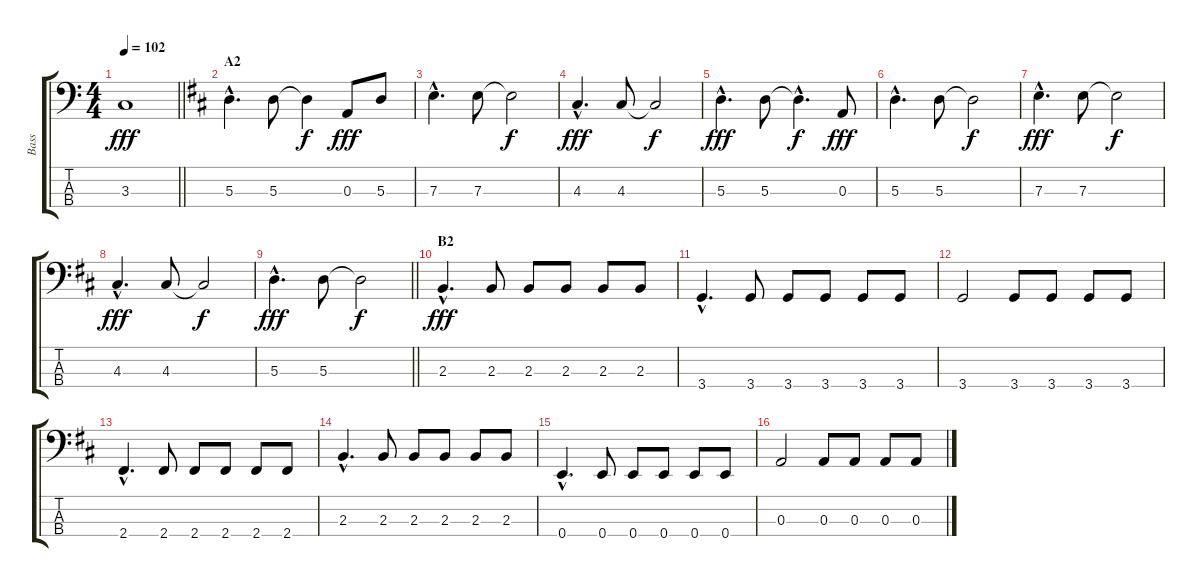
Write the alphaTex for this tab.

\track ("Bass" "Bass") {instrument electricbassfinger}
\staff {score tabs}
\tuning (G2 D2 A1 E1) {hide}
\ts (4 4)
\tempo 102
\clef f4
\barLineRight lightlight
\ks c
3.3.1{dy fff} |
\section ("" "A2")
\ks d
5.3{hac}.4{d} 5.3.8 5.3{t}.4{dy f} 0.3.8{dy fff} 5.3.8 |
7.3{hac}.4{d} 7.3.8 7.3{t}.2{dy f} |
4.3{hac}.4{d dy fff} 4.3.8 4.3{t}.2{dy f} |
5.3{hac}.4{d dy fff} 5.3.8 5.3{hac t}.4{d dy f} 0.3.8{dy fff} |
5.3{hac}.4{d} 5.3.8 5.3{t}.2{dy f} |
7.3{hac}.4{d dy fff} 7.3.8 7.3{t}.2{dy f} |
4.3{hac}.4{d dy fff} 4.3.8 4.3{t}.2{dy f} |
\barLineRight lightlight
5.3{hac}.4{d dy fff} 5.3.8 5.3{t}.2{dy f} |
\section ("" "B2")
2.3{hac}.4{d dy fff} 2.3.8 2.3.8 2.3.8 2.3.8 2.3.8 |
3.4{hac}.4{d} 3.4.8 3.4.8 3.4.8 3.4.8 3.4.8 |
3.4.2 3.4.8 3.4.8 3.4.8 3.4.8 |
2.4{hac}.4{d} 2.4.8 2.4.8 2.4.8 2.4.8 2.4.8 |
2.3{hac}.4{d} 2.3.8 2.3.8 2.3.8 2.3.8 2.3.8 |
0.4{hac}.4{d} 0.4.8 0.4.8 0.4.8 0.4.8 0.4.8 |
0.3.2 0.3.8 0.3.8 0.3.8 0.3.8
